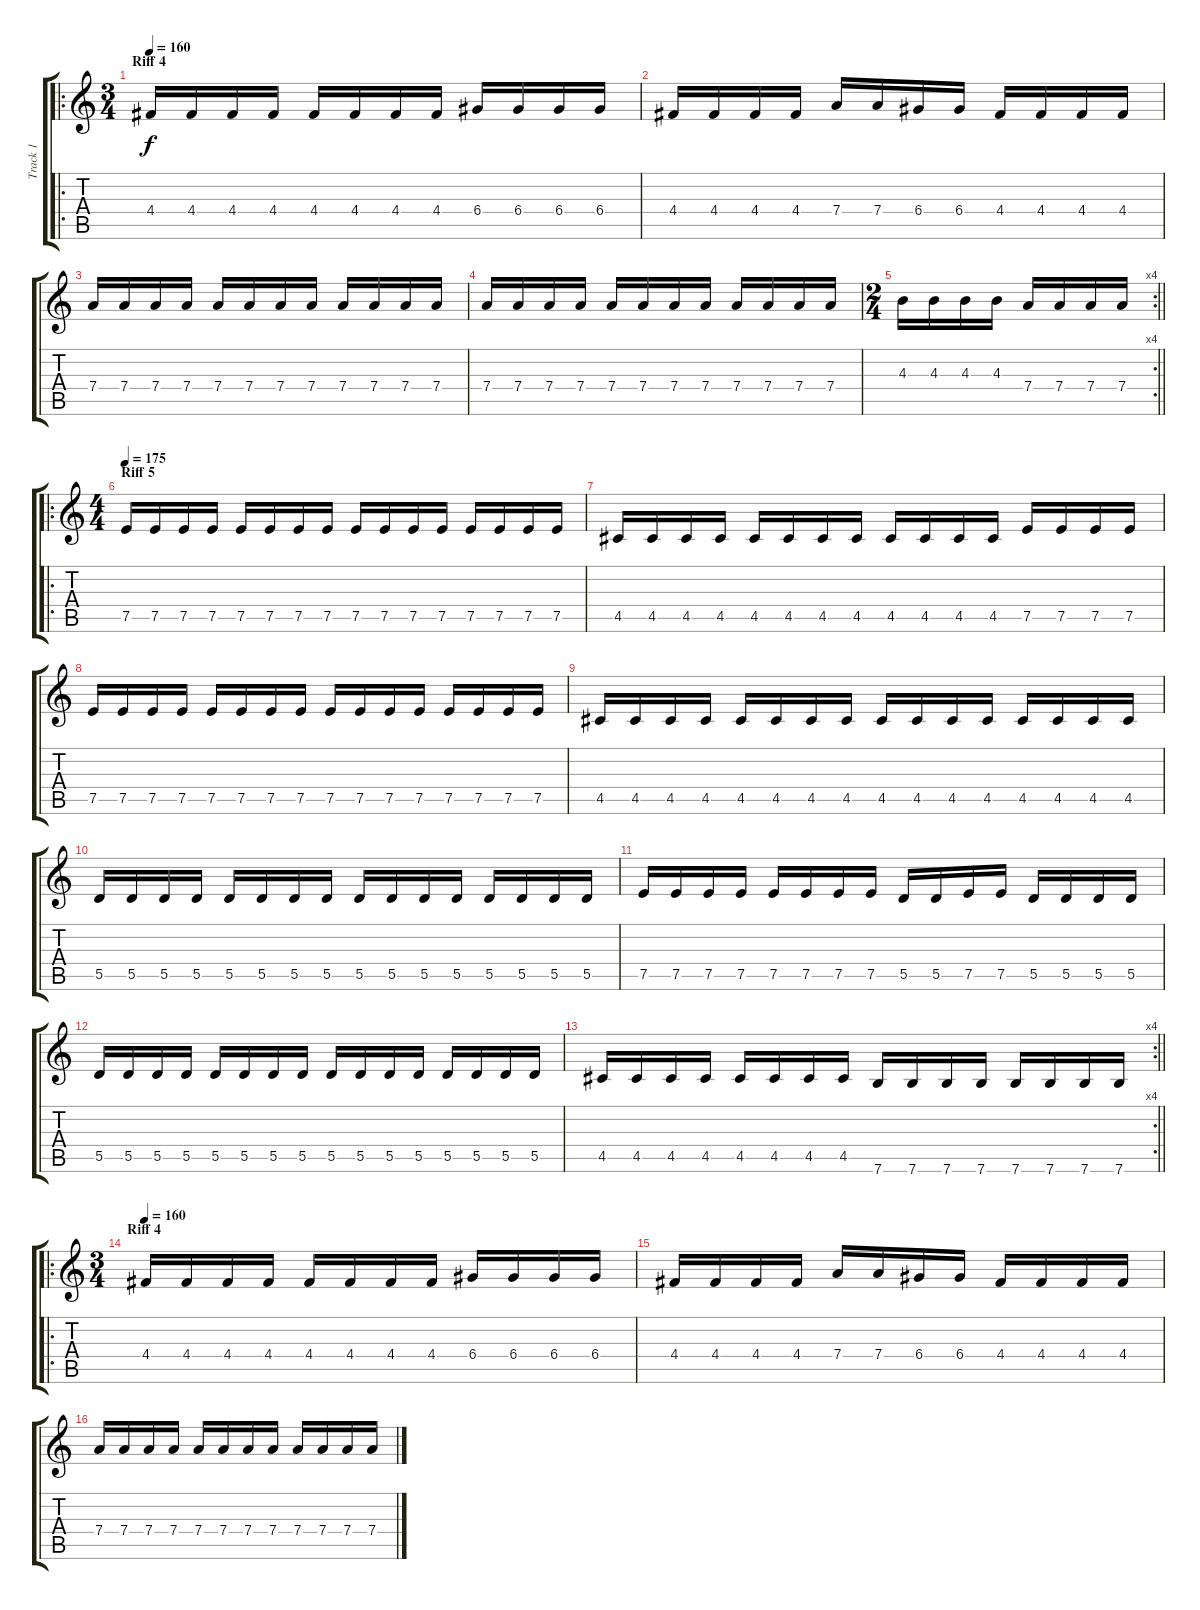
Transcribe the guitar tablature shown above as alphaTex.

\track ("Track 1" "Track 1") {instrument distortionguitar}
\staff {score tabs}
\tuning (E4 B3 G3 D3 A2 E2) {hide}
\ro
\ts (3 4)
\section ("" "Riff 4")
\tempo 160
\clef g2
\ks c
4.4.16{dy f} 4.4.16 4.4.16 4.4.16 4.4.16 4.4.16 4.4.16 4.4.16 6.4.16 6.4.16 6.4.16 6.4.16 |
4.4.16 4.4.16 4.4.16 4.4.16 7.4.16 7.4.16 6.4.16 6.4.16 4.4.16 4.4.16 4.4.16 4.4.16 |
7.4.16 7.4.16 7.4.16 7.4.16 7.4.16 7.4.16 7.4.16 7.4.16 7.4.16 7.4.16 7.4.16 7.4.16 |
7.4.16 7.4.16 7.4.16 7.4.16 7.4.16 7.4.16 7.4.16 7.4.16 7.4.16 7.4.16 7.4.16 7.4.16 |
\rc 4
\ts (2 4)
\barLineRight lightlight
4.3.16 4.3.16 4.3.16 4.3.16 7.4.16 7.4.16 7.4.16 7.4.16 |
\ro
\ts (4 4)
\section ("" "Riff 5")
\tempo 175
7.5.16 7.5.16 7.5.16 7.5.16 7.5.16 7.5.16 7.5.16 7.5.16 7.5.16 7.5.16 7.5.16 7.5.16 7.5.16 7.5.16 7.5.16 7.5.16 |
4.5.16 4.5.16 4.5.16 4.5.16 4.5.16 4.5.16 4.5.16 4.5.16 4.5.16 4.5.16 4.5.16 4.5.16 7.5.16 7.5.16 7.5.16 7.5.16 |
7.5.16 7.5.16 7.5.16 7.5.16 7.5.16 7.5.16 7.5.16 7.5.16 7.5.16 7.5.16 7.5.16 7.5.16 7.5.16 7.5.16 7.5.16 7.5.16 |
4.5.16 4.5.16 4.5.16 4.5.16 4.5.16 4.5.16 4.5.16 4.5.16 4.5.16 4.5.16 4.5.16 4.5.16 4.5.16 4.5.16 4.5.16 4.5.16 |
5.5.16 5.5.16 5.5.16 5.5.16 5.5.16 5.5.16 5.5.16 5.5.16 5.5.16 5.5.16 5.5.16 5.5.16 5.5.16 5.5.16 5.5.16 5.5.16 |
7.5.16 7.5.16 7.5.16 7.5.16 7.5.16 7.5.16 7.5.16 7.5.16 5.5.16 5.5.16 7.5.16 7.5.16 5.5.16 5.5.16 5.5.16 5.5.16 |
5.5.16 5.5.16 5.5.16 5.5.16 5.5.16 5.5.16 5.5.16 5.5.16 5.5.16 5.5.16 5.5.16 5.5.16 5.5.16 5.5.16 5.5.16 5.5.16 |
\rc 4
\barLineRight lightlight
4.5.16 4.5.16 4.5.16 4.5.16 4.5.16 4.5.16 4.5.16 4.5.16 7.6.16 7.6.16 7.6.16 7.6.16 7.6.16 7.6.16 7.6.16 7.6.16 |
\ro
\ts (3 4)
\section ("" "Riff 4")
\tempo 160
4.4.16 4.4.16 4.4.16 4.4.16 4.4.16 4.4.16 4.4.16 4.4.16 6.4.16 6.4.16 6.4.16 6.4.16 |
4.4.16 4.4.16 4.4.16 4.4.16 7.4.16 7.4.16 6.4.16 6.4.16 4.4.16 4.4.16 4.4.16 4.4.16 |
7.4.16 7.4.16 7.4.16 7.4.16 7.4.16 7.4.16 7.4.16 7.4.16 7.4.16 7.4.16 7.4.16 7.4.16
